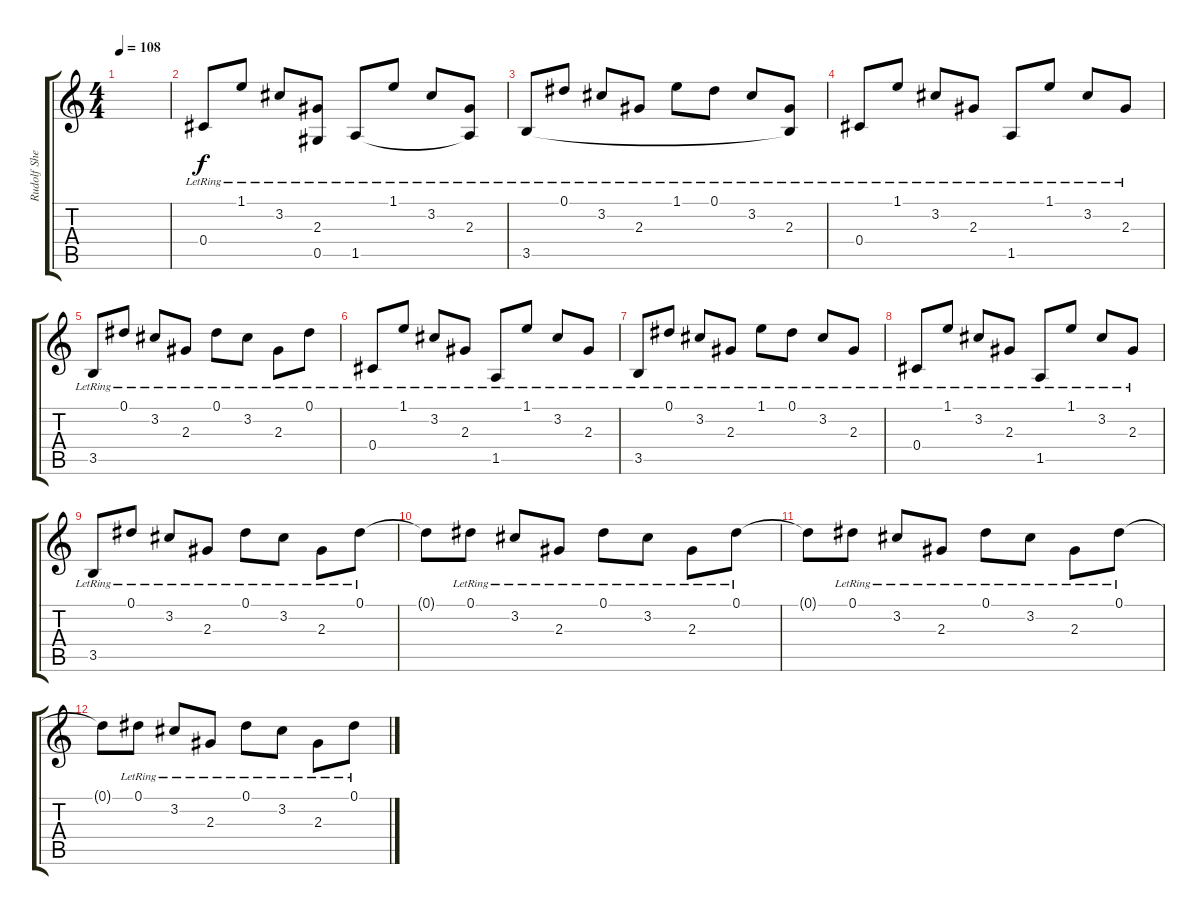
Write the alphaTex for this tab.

\track ("Rudolf Shenker" "Rudolf She") {instrument acousticguitarsteel}
\staff {score tabs}
\tuning (Eb4 Bb3 Gb3 Db3 Ab2 Eb2) {hide}
\ts (4 4)
\tempo 108
\clef g2
\ks c
|
0.4{lr}.8 1.1{lr}.8 3.2{lr}.8 (2.3{lr} 0.5).8 1.5{lr}.8 1.1{lr}.8 3.2{lr}.8 (2.3{lr} 1.5{t}).8 |
3.5{lr}.8 0.1{lr}.8 3.2{lr}.8 2.3{lr}.8 1.1{lr}.8 0.1{lr}.8 3.2{lr}.8 (2.3{lr} 3.5{t}).8 |
0.4{lr}.8 1.1{lr}.8 3.2{lr}.8 2.3{lr}.8 1.5{lr}.8 1.1{lr}.8 3.2{lr}.8 2.3{lr}.8 |
3.5{lr}.8 0.1{lr}.8 3.2{lr}.8 2.3{lr}.8 0.1{lr}.8 3.2{lr}.8 2.3{lr}.8 0.1{lr}.8 |
0.4{lr}.8 1.1{lr}.8 3.2{lr}.8 2.3{lr}.8 1.5{lr}.8 1.1{lr}.8 3.2{lr}.8 2.3{lr}.8 |
3.5{lr}.8 0.1{lr}.8 3.2{lr}.8 2.3{lr}.8 1.1{lr}.8 0.1{lr}.8 3.2{lr}.8 2.3{lr}.8 |
0.4{lr}.8 1.1{lr}.8 3.2{lr}.8 2.3{lr}.8 1.5{lr}.8 1.1{lr}.8 3.2{lr}.8 2.3{lr}.8 |
3.5{lr}.8 0.1{lr}.8 3.2{lr}.8 2.3{lr}.8 0.1{lr}.8 3.2{lr}.8 2.3{lr}.8 0.1{lr}.8 |
0.1{t}.8 0.1{lr}.8{volume 9} 3.2{lr}.8 2.3{lr}.8 0.1{lr}.8 3.2{lr}.8 2.3{lr}.8 0.1{lr}.8 |
0.1{t}.8 0.1{lr}.8{volume 6} 3.2{lr}.8 2.3{lr}.8 0.1{lr}.8 3.2{lr}.8 2.3{lr}.8 0.1{lr}.8 |
0.1{t}.8{volume 4} 0.1{lr}.8 3.2{lr}.8 2.3{lr}.8 0.1{lr}.8 3.2{lr}.8 2.3{lr}.8 0.1{lr}.8
